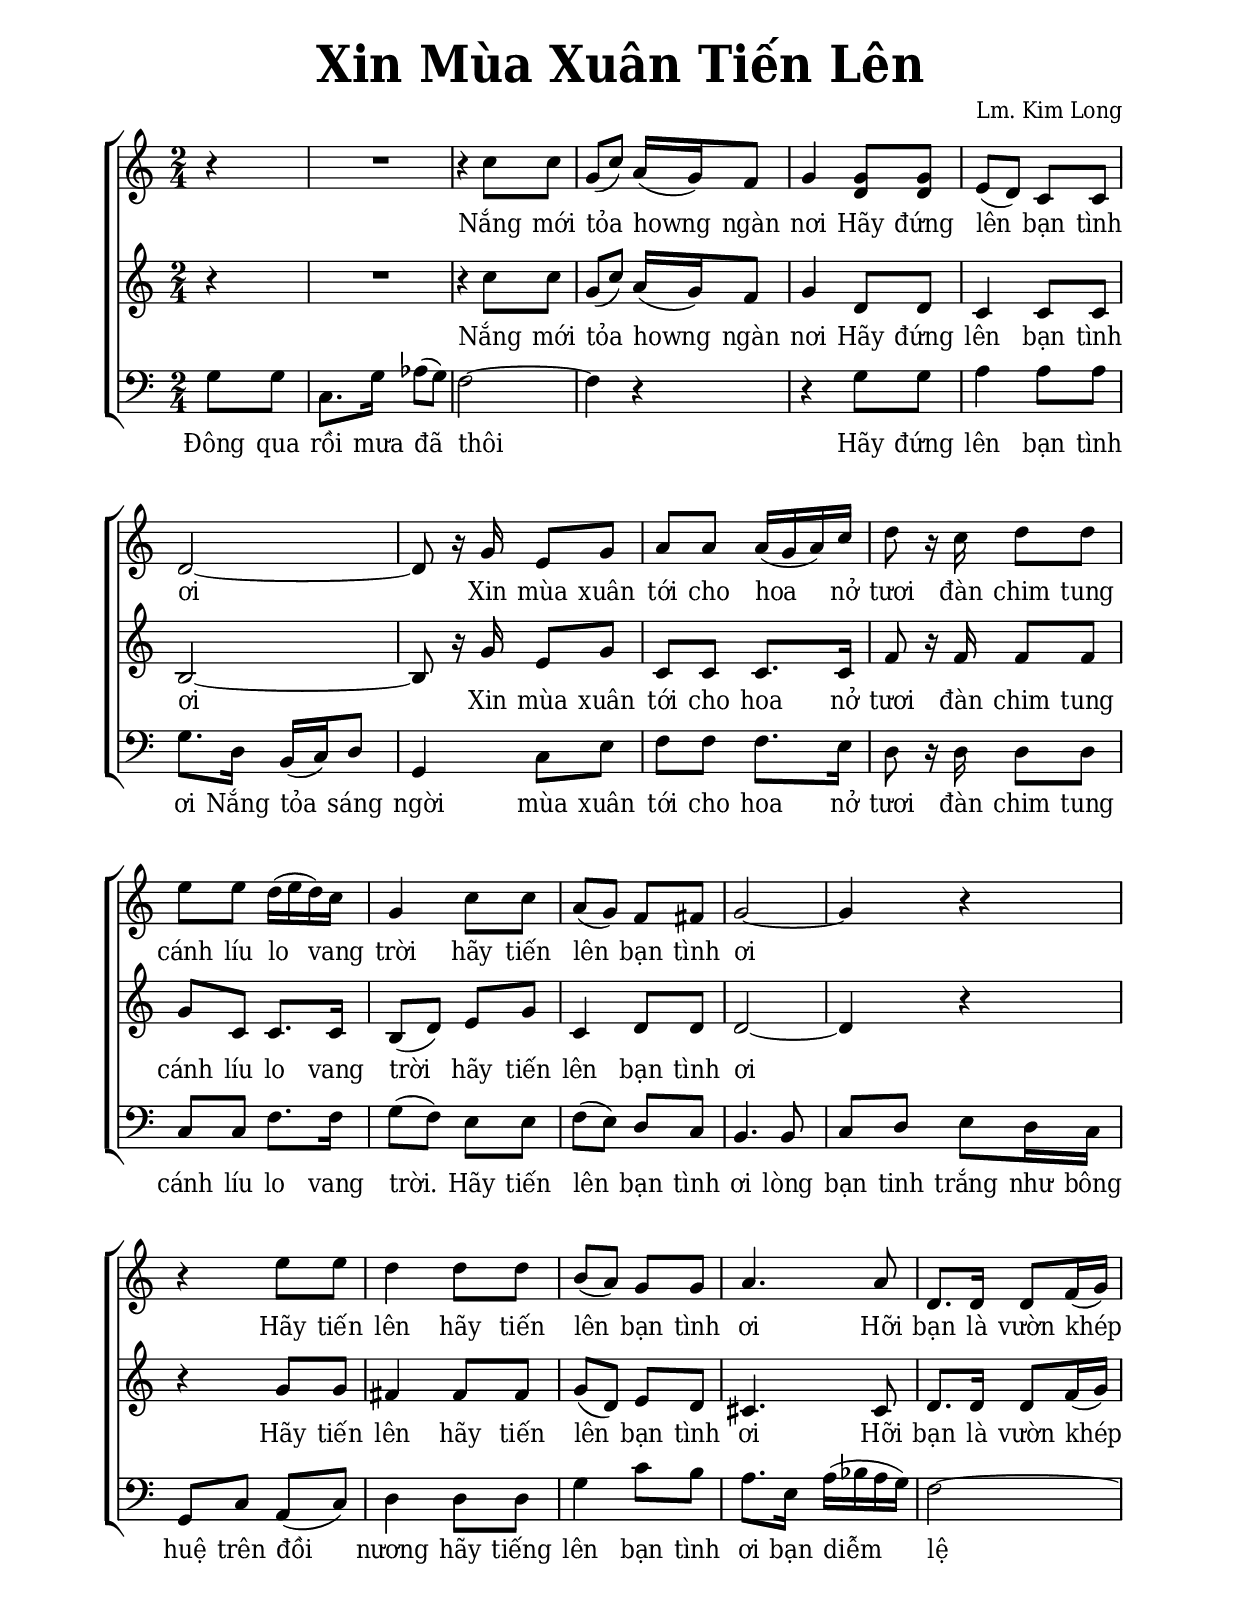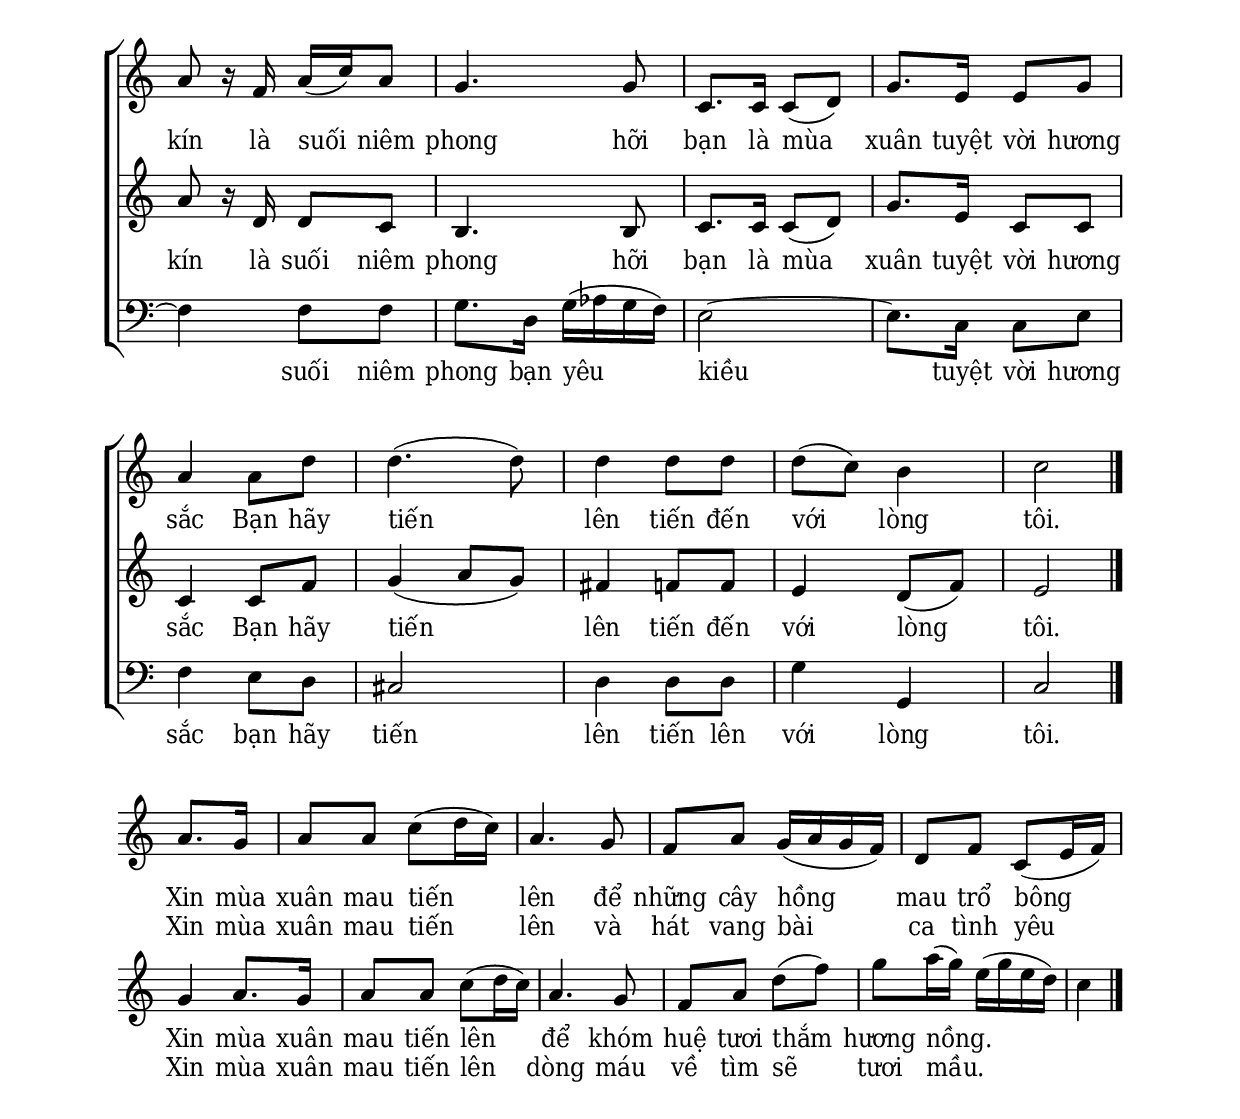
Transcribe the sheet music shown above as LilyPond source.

% Cài đặt chung
\version "2.22.1"
\include "english.ly"

\header {
  title = \markup { \fontsize #3 "Xin Mùa Xuân Tiến Lên" }
  composer = "Lm. Kim Long"
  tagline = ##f
}

% Nhạc
% Đổi kích thước nốt cho bè phụ
notBePhu =
#(define-music-function (font-size music) (number? ly:music?)
   (for-some-music
     (lambda (m)
       (if (music-is-of-type? m 'rhythmic-event)
           (begin
             (set! (ly:music-property m 'tweaks)
                   (cons `(font-size . ,font-size)
                         (ly:music-property m 'tweaks)))
             #t)
           #f))
     music)
   music)

nhacPhienKhucSop = \relative c'' {
  \partial 4 r4 |
  R2
  r4 c8 c |
  g (c) a16 (g) f8 |
  g4 <g d>8 <g d> |
  e8 (d) c8 c |
  d2 ~ |
  d8 r16 g e8 g |
  a a a16 (g a) c |
  d8 r16 c d8 d |
  e e d16 (e d) c |
  g4 c8 c |
  a (g) f fs |
  g2 ~ |
  g4 r |
  r e'8 e |
  d4 d8 d |
  b (a) g g |
  a4. a8 |
  d,8. d16 d8 f16 (g) |
  a8 r16 f a (c) a8 |
  g4. g8 |
  c,8. c16 c8 (d) |
  g8. e16 e8 g |
  a4 a8 d |
  d4. (d8) |
  d4 d8 d |
  d (c) b4 |
  c2 \bar "|." \break
  
  \partial 4 a8. g16 |
  a8 a c (d16 c) |
  a4. g8 |
  f a g16 (a g f) |
  d8 f c (e16 f) |
  g4 a8. g16 |
  a8 a c (d16 c) |
  a4. g8 |
  f a d (f) |
  g8 a16 (g) e (g e d) |
  c4 \bar "|."
}

nhacPhienKhucAlto = \relative c'' {
  r4 |
  R2
  r4 c8 c |
  g (c) a16 (g) f8 |
  g4 d8 d |
  c4 c8 c |
  b2 ~ |
  b8 r16 g' e8 g |
  c, c c8. [c16] |
  f8 r16 f f8 f |
  g [c,] c8. [c16] |
  b8 (d) e g |
  c,4 d8 d |
  d2 ~ |
  d4 r |
  r g8 g |
  fs4 fs8 fs |
  g (d) e d |
  cs4. cs8 |
  d8. d16 d8 f16 (g) |
  a8 r16 d, d8 [c] |
  b4. b8 |
  c8. c16 c8 (d) |
  g8. e16 c8 c |
  c4 c8 f |
  g4 (a8 g) |
  fs4 f!8 f |
  e4 d8 (f) |
  e2
}

nhacPhienKhucBas = \relative c' {
  g8 g |
  c,8. g'16 af8 (g) |
  f2 ~ |
  f4 r |
  r g8 g |
  a4 a8 a |
  g8. d16 b (c) d8 |
  g,4 c8 e |
  f f f8. e16 |
  d8 r16 d d8 d |
  c c f8. f16 |
  g8 (f) e e |
  f (e) d c |
  b4. b8 |
  c d e d16 c |
  g8 c a (c) |
  d4 d8 d |
  g4 c8 b |
  a8. e16 a (bf a g)
  f2 ~ |
  f4 f8 f |
  g8. d16 g (af g f) |
  e2 ~ |
  e8. c16 c8 e |
  f4 e8 d |
  cs2 |
  d4 d8 d |
  g4 g, |
  c2
}

% Lời
loiPhienKhucSop = \lyricmode {
  Nắng mới tỏa howng ngàn nơi
  Hãy đứng lên bạn tình ơi
  Xin mùa xuân tới cho hoa nở tươi
  đàn chim tung cánh líu lo vang trời
  hãy tiến lên bạn tình ơi
  Hãy tiến lên hãy tiến lên bạn tình ơi
  Hỡi bạn là vườn khép kín
  là suối niêm phong
  hỡi bạn là mùa xuân tuyệt vời hương sắc
  Bạn hãy tiến lên tiến đến với lòng tôi.
  
  <<
    {
      Xin mùa xuân mau tiến lên
      để những cây hồng mau trổ bông
      Xin mùa xuân mau tiến lên
      để khóm huệ tươi thắm hương nồng.
    }
    \new Lyrics {
	    \set associatedVoice = "beSop"
	    Xin mùa xuân mau tiến lên
      và hát vang bài ca tình yêu
      Xin mùa xuân mau tiến lên
      dòng máu về tìm sẽ tươi mầu.
	  }
  >>
}

loiPhienKhucBas = \lyricmode {
  Đông qua rồi mưa đã thôi
  Hãy đứng lên bạn tình ơi
  Nắng tỏa sáng ngời mùa xuân tới cho hoa nở tươi
  đàn chim tung cánh líu lo vang trời.
  Hãy tiến lên bạn tình ơi
  lòng bạn tinh trắng như bông huệ trên đồi nương
  hãy tiếng lên bạn tình ơi bạn diễm lệ
  suối niêm phong bạn yêu kiều
  tuyệt vời hương sắc bạn hãy tiến lên
  tiến lên với lòng tôi.
}

% Dàn trang
\paper {
  #(set-paper-size "a4")
  top-margin = 15\mm
  bottom-margin = 20\mm
  left-margin = 20\mm
  right-margin = 20\mm
  indent = #0
  #(define fonts
    (make-pango-font-tree
      "Deja Vu Serif Condensed"
      "Deja Vu Serif Condensed"
      "Deja Vu Serif Condensed"
      (/ 20 20)))
  print-page-number = #f
  %page-count = #2
  %systems-per-page = 5
  %ragged-bottom = ##t
}

TongNhip = {
  \key c \major \time 2/4
  \set Timing.beamExceptions = #'()
  \set Timing.baseMoment = #(ly:make-moment 1/4)
}

% Đổi kích thước nốt cho bè phụ
notBePhu =
#(define-music-function (font-size music) (number? ly:music?)
   (for-some-music
     (lambda (m)
       (if (music-is-of-type? m 'rhythmic-event)
           (begin
             (set! (ly:music-property m 'tweaks)
                   (cons `(font-size . ,font-size)
                         (ly:music-property m 'tweaks)))
             #t)
           #f))
     music)
   music)
\score {
  \new ChoirStaff <<
    \new Staff <<
      \new Voice = "beSop" {
        \clef treble \TongNhip \nhacPhienKhucSop
      }
      \new Lyrics \lyricsto beSop \loiPhienKhucSop
    >>
    \new Staff <<
      \new Voice = "beAlto" {
        \clef treble \TongNhip \nhacPhienKhucAlto
      }
      \new Lyrics \lyricsto beAlto \loiPhienKhucSop
    >>
    %{
    \new Staff \with {
        \consists "Merge_rests_engraver"
        printPartCombineTexts = ##f
      }
      <<
      \new Voice \TongNhip \partCombine 
        \nhacPhienKhucSop
        \notBePhu -2 { \nhacPhienKhucAlto }
      \new NullVoice = beSop \nhacPhienKhucSop
      \new Lyrics \lyricsto beSop \loiPhienKhucSop
      >>
    %}
    \new Staff <<
        \clef "bass"
        \new Voice = beBas {
          \TongNhip \nhacPhienKhucBas
        }
      \new Lyrics \lyricsto beBas \loiPhienKhucBas
    >>
  >>
  \layout {
    \override Lyrics.LyricSpace.minimum-distance = #1
    \override Score.BarNumber.break-visibility = ##(#f #f #f)
    \override Score.SpacingSpanner.uniform-stretching = ##t
    \context {
      \Staff \RemoveEmptyStaves
      \override VerticalAxisGroup.remove-first = ##t
    }
  }
}
